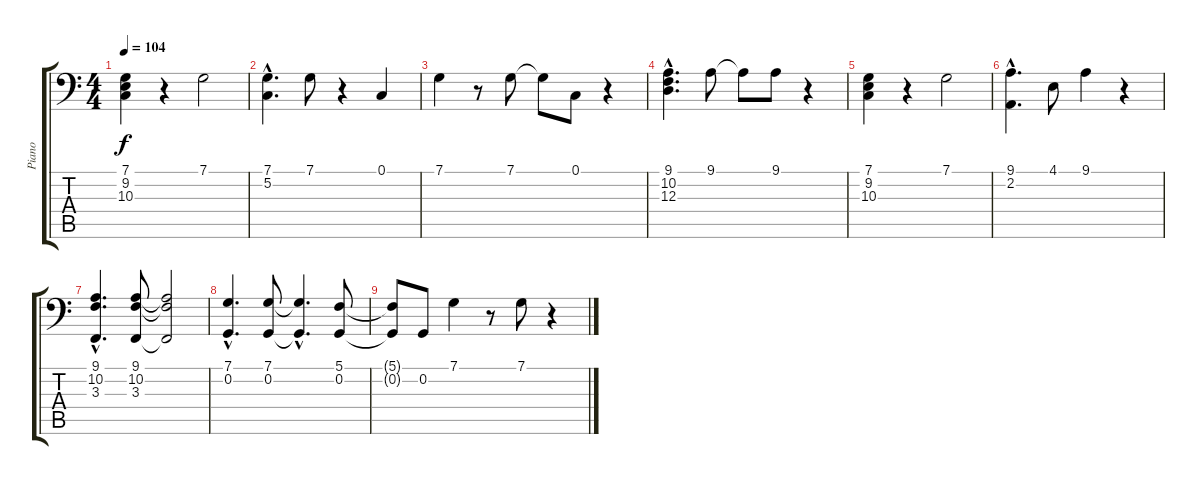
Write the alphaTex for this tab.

\track ("Piano" "Piano") {instrument brightacousticpiano}
\staff {score tabs}
\tuning (C3 G2 D2 A1 E1 B0) {hide}
\ts (4 4)
\tempo 104
\clef f4
\ks c
(7.1 9.2 10.3).4{dy f} r.4 7.1.2 |
(7.1{hac} 5.2{hac}).4{d} 7.1.8 r.4 0.1.4 |
7.1.4 r.8 7.1.8 7.1{t}.8 0.1.8 r.4 |
(9.1{hac} 10.2{hac} 12.3{hac}).4{d} 9.1.8 9.1{t}.8 9.1.8 r.4 |
(7.1 9.2 10.3).4 r.4 7.1.2 |
(9.1{hac} 2.2{hac}).4{d} 4.1.8 9.1.4 r.4 |
(9.1{hac} 10.2{hac} 3.3{hac}).4{d} (9.1 10.2 3.3).8 (9.1{t} 10.2{t} 3.3{t}).2 |
(7.1{hac} 0.2{hac}).4{d} (7.1 0.2).8 (7.1{hac t} 0.2{hac t}).4{d} (5.1 0.2).8 |
(5.1{t} 0.2{t}).8 0.2.8 7.1.4 r.8 7.1.8 r.4
